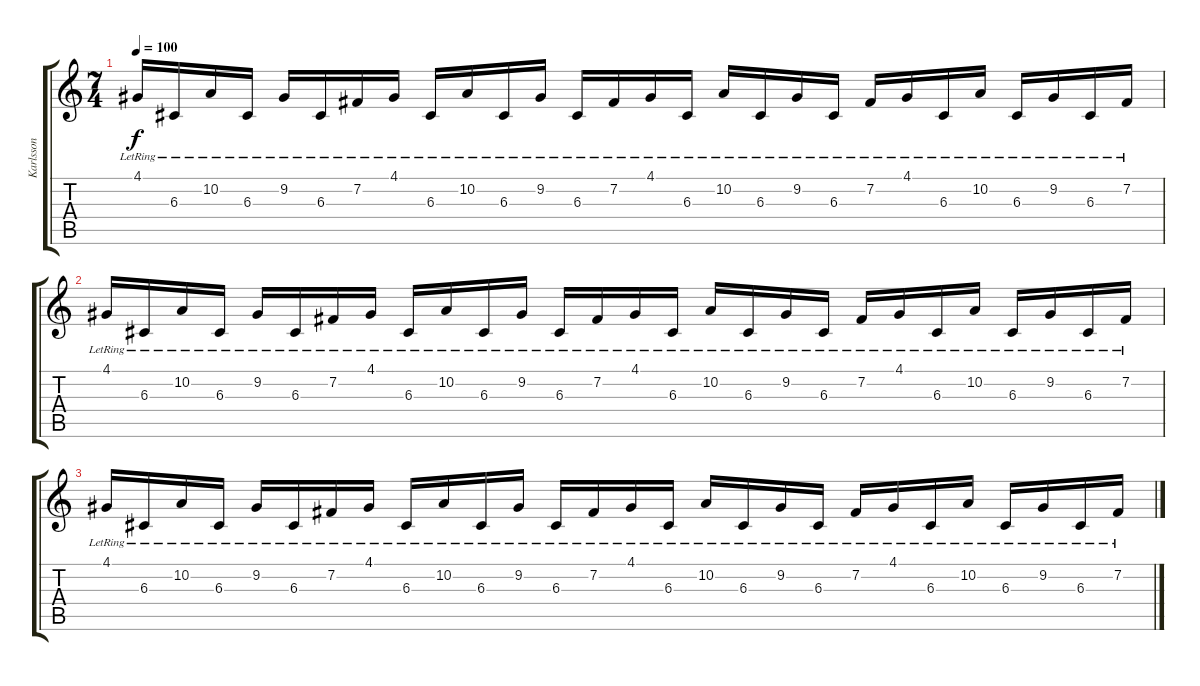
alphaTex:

\track ("Karlsson" "Karlsson") {instrument brightacousticpiano}
\staff {score tabs}
\tuning (E4 B3 G3 D3 A2 D2) {hide}
\ts (7 4)
\tempo 100
\clef g2
\ks c
4.1{lr}.16{dy f} 6.3{lr}.16 10.2{lr}.16 6.3{lr}.16 9.2{lr}.16 6.3{lr}.16 7.2{lr}.16 4.1{lr}.16 6.3{lr}.16 10.2{lr}.16 6.3{lr}.16 9.2{lr}.16 6.3{lr}.16 7.2{lr}.16 4.1{lr}.16 6.3{lr}.16 10.2{lr}.16 6.3{lr}.16 9.2{lr}.16 6.3{lr}.16 7.2{lr}.16 4.1{lr}.16 6.3{lr}.16 10.2{lr}.16 6.3{lr}.16 9.2{lr}.16 6.3{lr}.16 7.2{lr}.16 |
4.1{lr}.16 6.3{lr}.16 10.2{lr}.16 6.3{lr}.16 9.2{lr}.16 6.3{lr}.16 7.2{lr}.16 4.1{lr}.16 6.3{lr}.16 10.2{lr}.16 6.3{lr}.16 9.2{lr}.16 6.3{lr}.16 7.2{lr}.16 4.1{lr}.16 6.3{lr}.16 10.2{lr}.16 6.3{lr}.16 9.2{lr}.16 6.3{lr}.16 7.2{lr}.16 4.1{lr}.16 6.3{lr}.16 10.2{lr}.16 6.3{lr}.16 9.2{lr}.16 6.3{lr}.16 7.2{lr}.16 |
4.1{lr}.16 6.3{lr}.16 10.2{lr}.16 6.3{lr}.16 9.2{lr}.16 6.3{lr}.16 7.2{lr}.16 4.1{lr}.16 6.3{lr}.16 10.2{lr}.16 6.3{lr}.16 9.2{lr}.16 6.3{lr}.16 7.2{lr}.16 4.1{lr}.16 6.3{lr}.16 10.2{lr}.16 6.3{lr}.16 9.2{lr}.16 6.3{lr}.16 7.2{lr}.16 4.1{lr}.16 6.3{lr}.16 10.2{lr}.16 6.3{lr}.16 9.2{lr}.16 6.3{lr}.16 7.2{lr}.16
